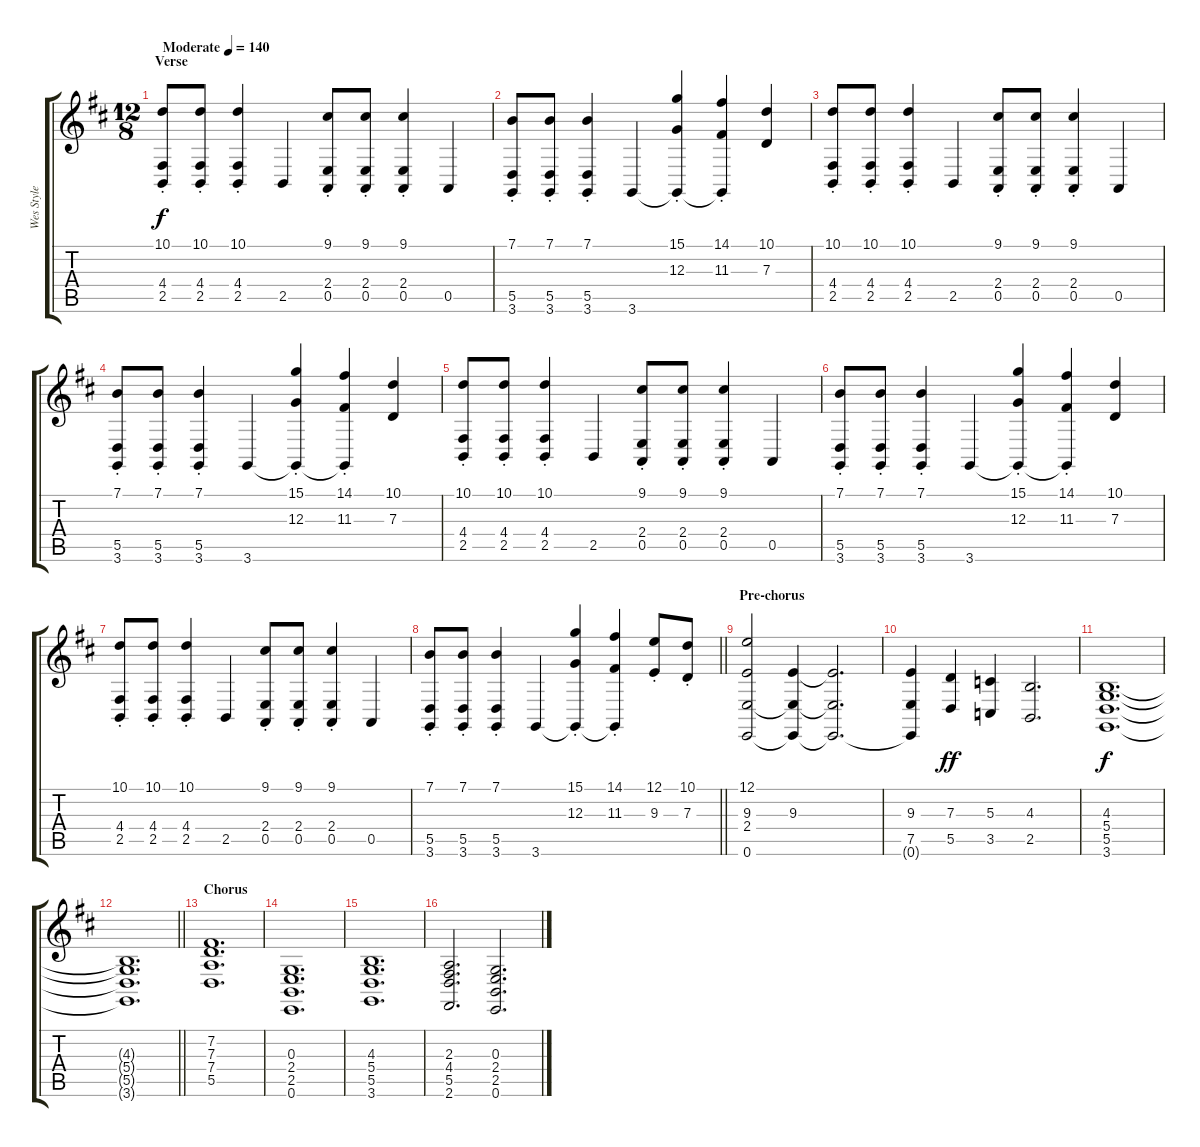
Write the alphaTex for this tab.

\track ("Wes Style - Keyboard" "Wes Style ") {instrument lead3calliope}
\staff {score tabs}
\tuning (E4 B3 G3 D3 A2 E2) {hide}
\ts (12 8)
\section ("" "Verse")
\tempo (140 "Moderate")
\clef g2
\ks bminor
(10.1{st} 4.4{st} 2.5{st}).8{dy f instrument lead3calliope} (10.1{st} 4.4{st} 2.5{st}).8 (10.1{st} 4.4{st} 2.5).4 2.5.4 (9.1{st} 2.4{st} 0.5{st}).8 (9.1{st} 2.4{st} 0.5{st}).8 (9.1{st} 2.4{st} 0.5).4 0.5.4 |
(7.1{st} 5.5{st} 3.6{st}).8 (7.1{st} 5.5{st} 3.6{st}).8 (7.1{st} 5.5{st} 3.6).4 3.6.4 (15.1{st} 12.3{st} 3.6{t}).4 (14.1{st} 11.3{st} 3.6{t}).4 (10.1 7.3).4 |
(10.1{st} 4.4{st} 2.5{st}).8 (10.1{st} 4.4{st} 2.5{st}).8 (10.1{st} 4.4{st} 2.5).4 2.5.4 (9.1{st} 2.4{st} 0.5{st}).8 (9.1{st} 2.4{st} 0.5{st}).8 (9.1{st} 2.4{st} 0.5).4 0.5.4 |
(7.1{st} 5.5{st} 3.6{st}).8 (7.1{st} 5.5{st} 3.6{st}).8 (7.1{st} 5.5{st} 3.6).4 3.6.4 (15.1{st} 12.3{st} 3.6{t}).4 (14.1{st} 11.3{st} 3.6{t}).4 (10.1 7.3).4 |
(10.1{st} 4.4{st} 2.5{st}).8 (10.1{st} 4.4{st} 2.5{st}).8 (10.1{st} 4.4{st} 2.5).4 2.5.4 (9.1{st} 2.4{st} 0.5{st}).8 (9.1{st} 2.4{st} 0.5{st}).8 (9.1{st} 2.4{st} 0.5).4 0.5.4 |
(7.1{st} 5.5{st} 3.6{st}).8 (7.1{st} 5.5{st} 3.6{st}).8 (7.1{st} 5.5{st} 3.6).4 3.6.4 (15.1{st} 12.3{st} 3.6{t}).4 (14.1{st} 11.3{st} 3.6{t}).4 (10.1 7.3).4 |
(10.1{st} 4.4{st} 2.5{st}).8 (10.1{st} 4.4{st} 2.5{st}).8 (10.1{st} 4.4{st} 2.5).4 2.5.4 (9.1{st} 2.4{st} 0.5{st}).8 (9.1{st} 2.4{st} 0.5{st}).8 (9.1{st} 2.4{st} 0.5).4 0.5.4 |
\barLineRight lightlight
(7.1{st} 5.5{st} 3.6{st}).8 (7.1{st} 5.5{st} 3.6{st}).8 (7.1{st} 5.5{st} 3.6).4 3.6.4 (15.1{st} 12.3{st} 3.6{t}).4 (14.1{st} 11.3{st} 3.6{t}).4 (12.1{st} 9.3{st}).8 (10.1{st} 7.3{st}).8 |
\section ("" "Pre-chorus")
(12.1 9.3 2.4 0.6).2 (9.3 2.4{t} 0.6{t}).4 (9.3{t} 2.4{t} 0.6{t}).2{d} |
(9.3 7.5 0.6{t}).4 (7.3 5.5).4{dy ff} (5.3 3.5).4 (4.3 2.5).2{d} |
(4.3 5.4 5.5 3.6).1{d dy f} |
\barLineRight lightlight
(4.3{t} 5.4{t} 5.5{t} 3.6{t}).1{d} |
\section ("" "Chorus")
(7.2 7.3 7.4 5.5).1{d} |
(0.3 2.4 2.5 0.6).1{d} |
(4.3 5.4 5.5 3.6).1{d} |
(2.3 4.4 5.5 2.6).2{d} (0.3 2.4 2.5 0.6).2{d}
